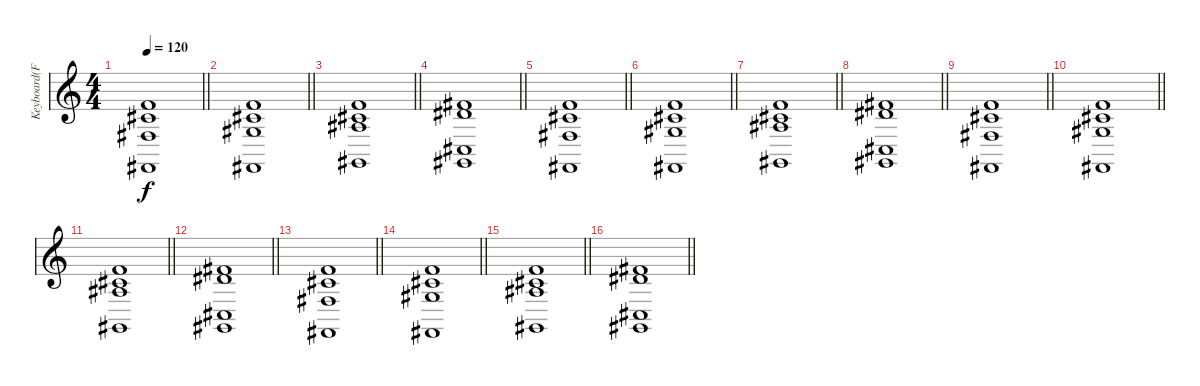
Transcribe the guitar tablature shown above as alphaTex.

\track ("Keyboard(FX)" "Keyboard(F") {instrument lead8bassandlead}
\staff {score}
\tuning (E4 B3 G3 D3 A2 E2) {hide}
\ts (4 4)
\tempo 120
\clef g2
\barLineRight lightlight
\ks c
(10.3 11.4 9.5 2.6).1{dy f} |
\section ("" " ")
\barLineRight lightlight
(6.2 6.3 6.4 2.6).1 |
\barLineRight lightlight
(6.2 6.3 8.4 4.6).1 |
\barLineRight lightlight
(11.3 13.4 4.5 4.6).1 |
\barLineRight lightlight
(10.3 11.4 9.5 2.6).1 |
\barLineRight lightlight
(6.2 6.3 6.4 2.6).1 |
\barLineRight lightlight
(6.2 6.3 8.4 4.6).1 |
\barLineRight lightlight
(11.3 13.4 4.5 4.6).1 |
\barLineRight lightlight
(10.3 11.4 9.5 2.6).1 |
\barLineRight lightlight
(6.2 6.3 6.4 2.6).1 |
\barLineRight lightlight
(6.2 6.3 8.4 4.6).1 |
\barLineRight lightlight
(11.3 13.4 4.5 4.6).1 |
\barLineRight lightlight
(10.3 11.4 9.5 2.6).1 |
\barLineRight lightlight
(6.2 6.3 6.4 2.6).1 |
\barLineRight lightlight
(6.2 6.3 8.4 4.6).1 |
\barLineRight lightlight
(11.3 13.4 4.5 4.6).1
